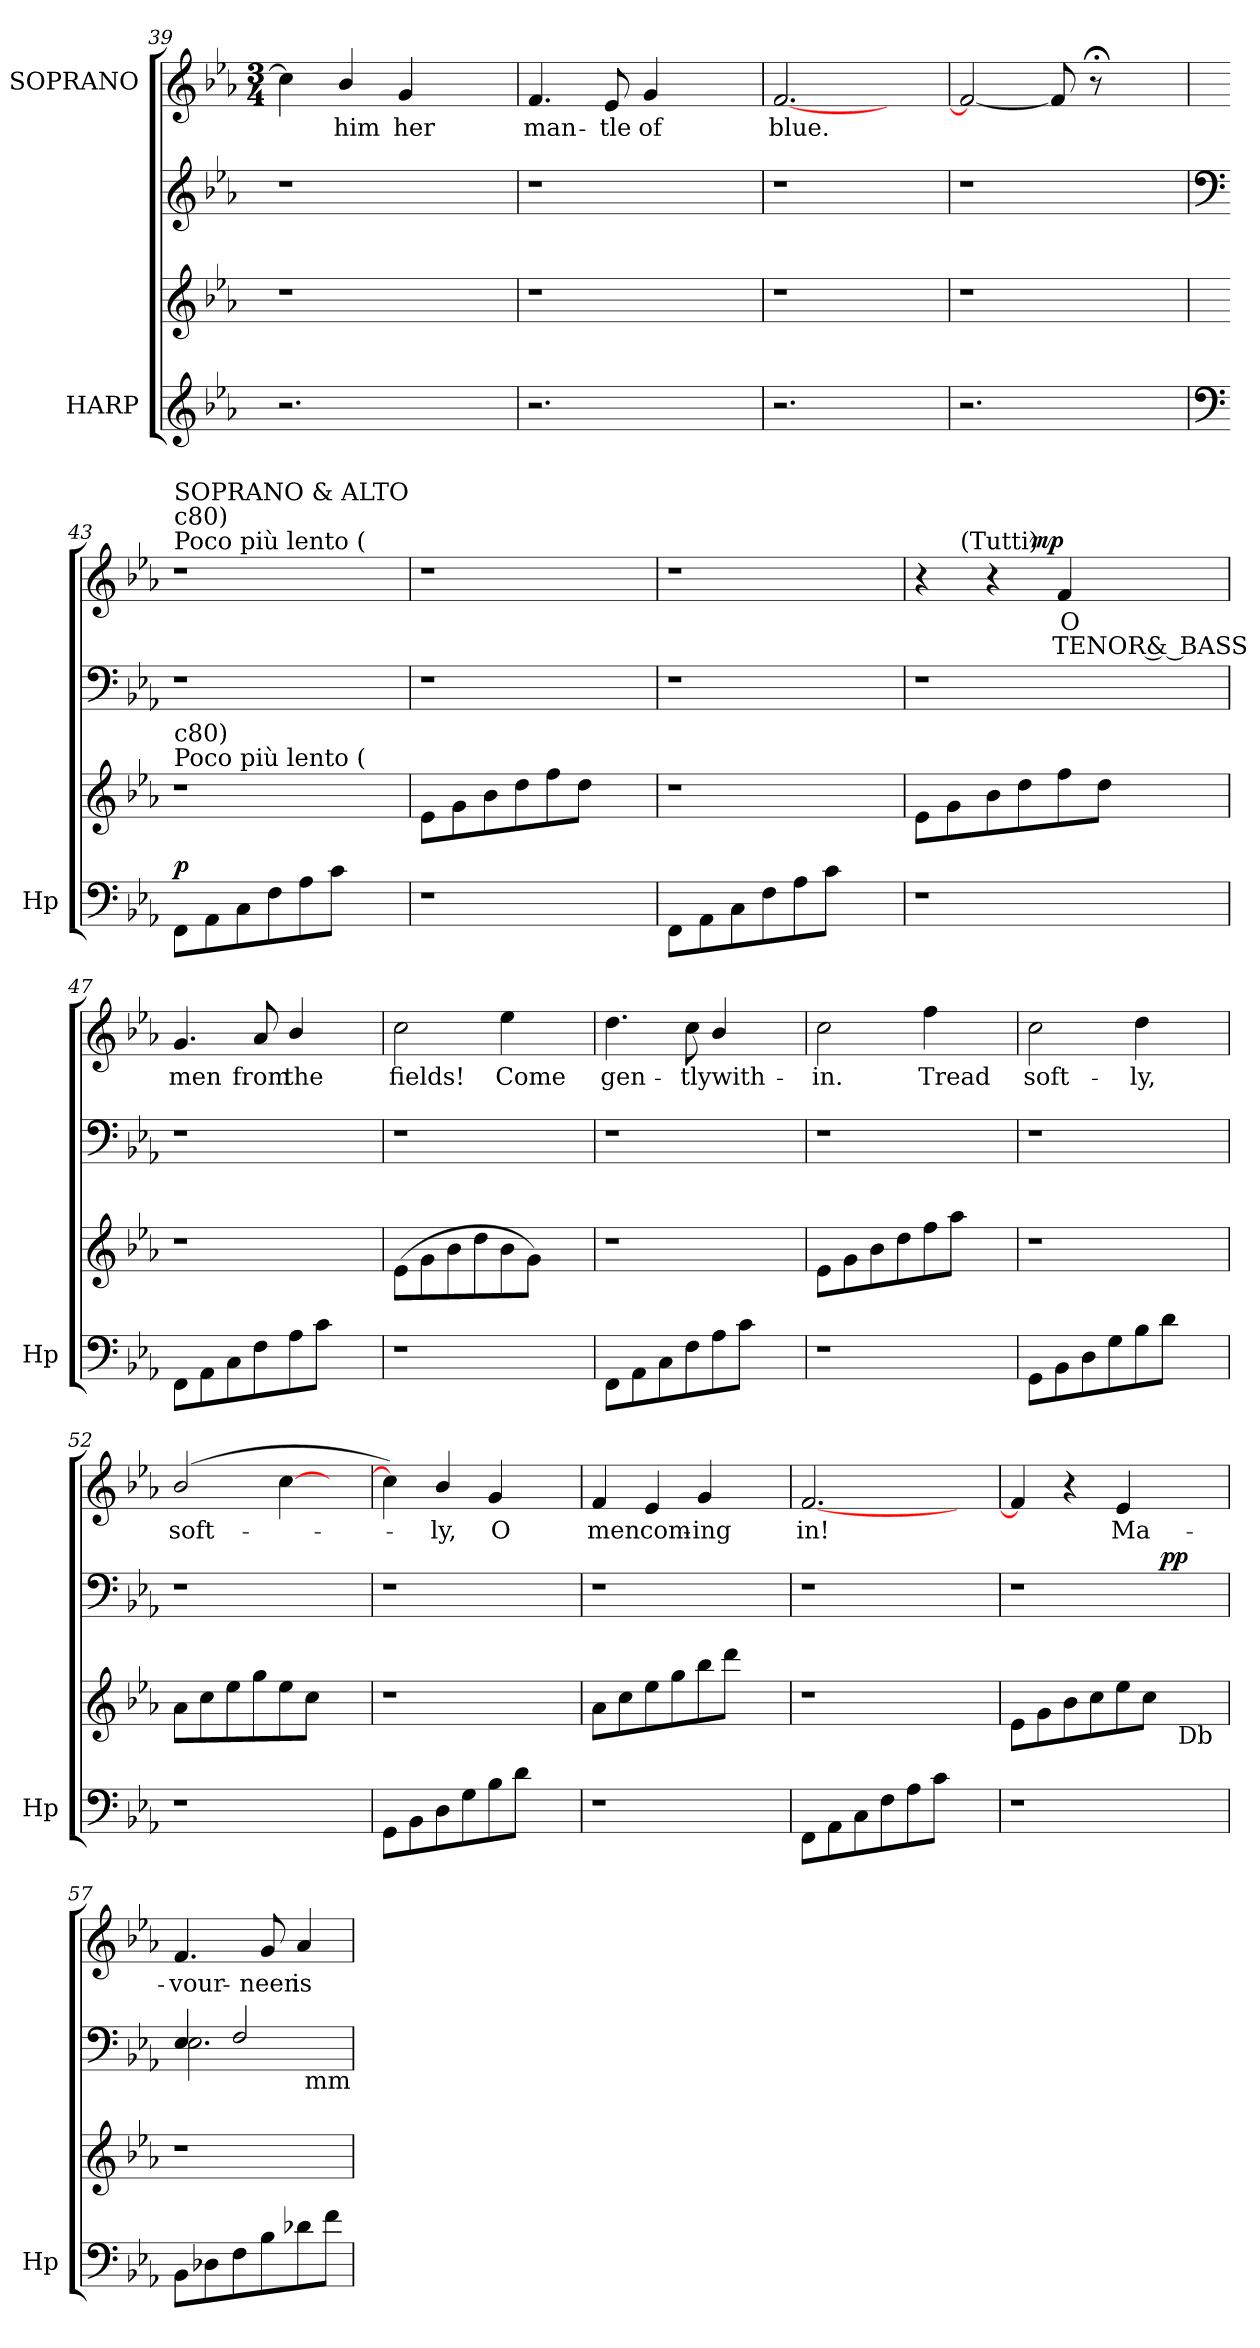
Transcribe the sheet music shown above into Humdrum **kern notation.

**kern	**kern	**dynam	**kern	**dynam	**kern	**text	**text	**dynam
*part3	*part3	*part3	*part2	*part2	*part1	*part1	*part1	*part1
*staff4	*staff3	*staff3/4	*staff2	*staff2	*staff1	*staff1	*staff1	*staff1
*I"HARP	*	*	*	*	*I"SOPRANO	*	*	*
*I'Hp	*	*	*	*	*	*	*	*
*clefG2	*clefG2	*	*clefG2	*	*clefG2	*	*	*
*k[b-e-a-]	*k[b-e-a-]	*	*k[b-e-a-]	*	*k[b-e-a-]	*	*	*
*E-:	*E-:	*	*E-:	*	*E-:	*	*	*
*	*	*	*	*	*M3/4	*	*	*
=39	=39	=39	=39	=39	=39	=39	=39	=39
2.r	1r	.	1r	.	4cc\]	.	.	.
!	!	!	!	!	!	!LO:LY:b	!	!
.	.	.	.	.	4b-/	him	.	.
!	!	!	!	!	!	!LO:LY:b	!	!
.	.	.	.	.	4g/	her	.	.
4ryy	.	.	.	.	4ryy	.	.	.
=40	=40	=40	=40	=40	=40	=40	=40	=40
!	!	!	!	!	!	!LO:LY:b	!	!
2.r	1r	.	1r	.	4.f/	man-	.	.
!	!	!	!	!	!	!LO:LY:b	!	!
.	.	.	.	.	8e-/	-tle	.	.
!	!	!	!	!	!	!LO:LY:b	!	!
.	.	.	.	.	4g/	of	.	.
4ryy	.	.	.	.	4ryy	.	.	.
=41	=41	=41	=41	=41	=41	=41	=41	=41
!	!	!	!	!	!	!LO:LY:b	!	!
2.r	1r	.	1r	.	[<2.f/	blue.	.	.
4ryy	.	.	.	.	4ryy	.	.	.
=42	=42	=42	=42	=42	=42	=42	=42	=42
2.r	1r	.	1r	.	2f/_	.	.	.
.	.	.	.	.	8f/]	.	.	.
.	.	.	.	.	8r;<	.	.	.
4ryy	.	.	.	.	4ryy	.	.	.
!!LO:LB:g=z
=43	=43	=43	=43	=43	=43	=43	=43	=43
*clefF4	*	*	*clefF4	*	*	*	*	*
*	*MM120	*	*	*	*MM120	*	*	*
!	!	!	!	!	!LO:TX:a:t=Poco più lento (	!	!	!
!	!	!	!	!	!LO:TX:a:t=c80)	!	!	!
!	!	!	!	!	!LO:TX:a:t=SOPRANO & ALTO	!	!	!
!	!LO:TX:a:t=Poco più lento (	!	!	!	!	!	!	!
!	!LO:TX:a:t=c80)	!	!	!	!	!	!	!
!	!LO:N:vis=1	!LO:DY:a=2	!LO:N:vis=1	!	!LO:N:vis=1	!	!	!
(>8FF\L	2.r	p	1r	.	2.r	.	.	.
8AA-\	.	.	.	.	.	.	.	.
8C\	.	.	.	.	.	.	.	.
8F\	.	.	.	.	.	.	.	.
8A-\	.	.	.	.	.	.	.	.
8c\J	.	.	.	.	.	.	.	.
4ryy	4ryy	.	.	.	4ryy	.	.	.
=44	=44	=44	=44	=44	=44	=44	=44	=44
!	!	!	!LO:N:vis=1	!	!LO:N:vis=1	!	!	!
1r	8e-\L	.	1r	.	2.r	.	.	.
.	8g\	.	.	.	.	.	.	.
.	8b-\	.	.	.	.	.	.	.
.	8dd\	.	.	.	.	.	.	.
.	8ff\	.	.	.	.	.	.	.
.	8dd\J)	.	.	.	.	.	.	.
.	4ryy	.	.	.	4ryy	.	.	.
=45	=45	=45	=45	=45	=45	=45	=45	=45
!	!LO:N:vis=1	!	!LO:N:vis=1	!	!LO:N:vis=1	!	!	!
(>8FF\L	2.r	.	1r	.	2.r	.	.	.
8AA-\	.	.	.	.	.	.	.	.
8C\	.	.	.	.	.	.	.	.
8F\	.	.	.	.	.	.	.	.
8A-\	.	.	.	.	.	.	.	.
8c\J	.	.	.	.	.	.	.	.
4ryy	4ryy	.	.	.	4ryy	.	.	.
=46	=46	=46	=46	=46	=46	=46	=46	=46
!	!	!	!LO:N:vis=1	!	!	!	!	!
*	*	*	*	*	*^	*	*	*
*	*	*	*	*	*	*^	*	*	*
1r	8e-\L	.	1r	.	4r	4ryy	8ryy	.	.	.
.	8g\	.	.	.	.	.	32ryy	.	.	.
!	!	!	!	!	!	!	!LO:TX:a:t=(Tutti)	!	!	!
.	.	.	.	.	.	.	2ryy	.	.	.
.	8b-\	.	.	.	4r	8ryy	.	.	.	.
.	8dd\	.	.	.	.	32ryy	.	.	.	.
!	!	!	!	!	!	!	!	!	!	!LO:DY:a
.	.	.	.	.	.	2ryy	.	.	.	mp
!	!	!	!	!	!	!	!	!LO:LY:b	!LO:LY:b	!
.	8ff\	.	.	.	4f/	.	.	O	TENOR & BASS	.
.	8dd\J)	.	.	.	.	.	.	.	.	.
.	.	.	.	.	.	.	4ryy	.	.	.
.	4ryy	.	.	.	4ryy	.	.	.	.	.
.	.	.	.	.	.	16.ryy	16.ryy	.	.	.
=47	=47	=47	=47	=47	=47	=47	=47	=47	=47	=47
!	!LO:N:vis=1	!	!LO:N:vis=1	!	!	!	!	!LO:LY:b	!	!
*	*	*	*	*	*v	*v	*v	*	*	*
8FF\L	2.r	.	1r	.	4.g/	men	.	.
8AA-\	.	.	.	.	.	.	.	.
8C\	.	.	.	.	.	.	.	.
!	!	!	!	!	!	!LO:LY:b	!	!
8F\	.	.	.	.	8a-/	from	.	.
!	!	!	!	!	!	!LO:LY:b	!	!
8A-\	.	.	.	.	4b-/	the	.	.
8c\J	.	.	.	.	.	.	.	.
4ryy	4ryy	.	.	.	4ryy	.	.	.
!!LO:PB:g=z
=48	=48	=48	=48	=48	=48	=48	=48	=48
!	!	!	!LO:N:vis=1	!	!	!LO:LY:b	!	!
1r	(>8e-\L	.	1r	.	2cc\	fields!	.	.
.	8g\	.	.	.	.	.	.	.
.	8b-\	.	.	.	.	.	.	.
.	8dd\	.	.	.	.	.	.	.
!	!	!	!	!	!	!LO:LY:b	!	!
.	8b-\	.	.	.	4ee-\	Come	.	.
.	8g\J)	.	.	.	.	.	.	.
.	4ryy	.	.	.	4ryy	.	.	.
=49	=49	=49	=49	=49	=49	=49	=49	=49
!	!LO:N:vis=1	!	!LO:N:vis=1	!	!	!LO:LY:b	!	!
(>8FF\L	2.r	.	1r	.	4.dd\	gen-	.	.
8AA-\	.	.	.	.	.	.	.	.
8C\	.	.	.	.	.	.	.	.
!	!	!	!	!	!	!LO:LY:b	!	!
8F\	.	.	.	.	8cc\	-tlywith-	.	.
8A-\	.	.	.	.	4b-/	.	.	.
8c\J	.	.	.	.	.	.	.	.
4ryy	4ryy	.	.	.	4ryy	.	.	.
=50	=50	=50	=50	=50	=50	=50	=50	=50
!	!	!	!LO:N:vis=1	!	!	!LO:LY:b	!	!
1r	8e-\L	.	1r	.	2cc\	-in.	.	.
.	8g\	.	.	.	.	.	.	.
.	8b-\	.	.	.	.	.	.	.
.	8dd\	.	.	.	.	.	.	.
!	!	!	!	!	!	!LO:LY:b	!	!
.	8ff\	.	.	.	4ff\	Tread	.	.
.	8aa-\J)	.	.	.	.	.	.	.
.	4ryy	.	.	.	4ryy	.	.	.
=51	=51	=51	=51	=51	=51	=51	=51	=51
!	!LO:N:vis=1	!	!LO:N:vis=1	!	!	!LO:LY:b	!	!
(>8GG\L	2.r	.	1r	.	2cc\	soft-	.	.
8BB-\	.	.	.	.	.	.	.	.
8D\	.	.	.	.	.	.	.	.
8G\	.	.	.	.	.	.	.	.
!	!	!	!	!	!	!LO:LY:b	!	!
8B-\	.	.	.	.	4dd\	-ly,	.	.
8d\J	.	.	.	.	.	.	.	.
4ryy	4ryy	.	.	.	4ryy	.	.	.
=52	=52	=52	=52	=52	=52	=52	=52	=52
!	!	!	!LO:N:vis=1	!	!	!LO:LY:b	!	!
1r	8a-\L	.	1r	.	(2b-/	soft-	.	.
.	8cc\	.	.	.	.	.	.	.
.	8ee-\	.	.	.	.	.	.	.
.	8gg\	.	.	.	.	.	.	.
.	8ee-\	.	.	.	[<4cc\	.	.	.
.	8cc\J)	.	.	.	.	.	.	.
.	4ryy	.	.	.	4ryy	.	.	.
!!LO:LB:g=z
=53	=53	=53	=53	=53	=53	=53	=53	=53
!	!LO:N:vis=1	!	!LO:N:vis=1	!	!	!	!	!
(>8GG\L	2.r	.	1r	.	4cc\])	.	.	.
8BB-\	.	.	.	.	.	.	.	.
!	!	!	!	!	!	!LO:LY:b	!	!
8D\	.	.	.	.	4b-/	-ly,	.	.
8G\	.	.	.	.	.	.	.	.
!	!	!	!	!	!	!LO:LY:b	!	!
8B-\	.	.	.	.	4g/	O	.	.
8d\J	.	.	.	.	.	.	.	.
4ryy	4ryy	.	.	.	4ryy	.	.	.
=54	=54	=54	=54	=54	=54	=54	=54	=54
!	!	!	!LO:N:vis=1	!	!	!LO:LY:b	!	!
1r	8a-\L	.	1r	.	4f/	men	.	.
.	8cc\	.	.	.	.	.	.	.
!	!	!	!	!	!	!LO:LY:b	!	!
.	8ee-\	.	.	.	4e-/	com-	.	.
.	8gg\	.	.	.	.	.	.	.
!	!	!	!	!	!	!LO:LY:b	!	!
.	8bb-\	.	.	.	4g/	-ing	.	.
.	8ddd\J)	.	.	.	.	.	.	.
.	4ryy	.	.	.	4ryy	.	.	.
=55	=55	=55	=55	=55	=55	=55	=55	=55
!	!LO:N:vis=1	!	!LO:N:vis=1	!	!	!LO:LY:b	!	!
(>8FF\L	2.r	.	1r	.	[<2.f/	in!	.	.
8AA-\	.	.	.	.	.	.	.	.
8C\	.	.	.	.	.	.	.	.
8F\	.	.	.	.	.	.	.	.
8A-\	.	.	.	.	.	.	.	.
8c\J	.	.	.	.	.	.	.	.
4ryy	4ryy	.	.	.	4ryy	.	.	.
=56	=56	=56	=56	=56	=56	=56	=56	=56
!	!	!	!LO:N:vis=1	!	!	!	!	!
*	*	*	*^	*	*	*	*	*
1r	8e-\L	.	1r	2ryy	.	4f/]	.	.	.
.	8g\	.	.	.	.	.	.	.	.
.	8b-\	.	.	.	.	4r	.	.	.
.	8cc\	.	.	.	.	.	.	.	.
!	!	!	!	!	!	!	!LO:LY:b	!	!
.	8ee-\	.	.	8.ryy	.	4e-/	Ma-	.	.
.	8cc\J)	.	.	.	.	.	.	.	.
!	!	!	!	!	!LO:DY:a	!	!	!	!
.	.	.	.	4ryy	pp	.	.	.	.
!	!LO:TX:b:t=Db	!	!	!	!	!	!	!	!
.	4ryy	.	.	.	.	4ryy	.	.	.
.	.	.	.	16ryy	.	.	.	.	.
=57	=57	=57	=57	=57	=57	=57	=57	=57	=57
!	!LO:N:vis=1	!	!	!	!	!	!LO:LY:b	!	!
8BB-\L	2.r	.	4E-/	2.E-\	.	4.f/	-vour-	.	.
8D-X\	.	.	.	.	.	.	.	.	.
8F\	.	.	2F/	.	.	.	.	.	.
!	!	!	!	!	!	!	!LO:LY:b	!	!
8B-\	.	.	.	.	.	8g/	-neen	.	.
!	!	!	!	!	!	!	!LO:LY:b	!	!
8d-X\	.	.	.	.	.	4a-/	is	.	.
8f\J	.	.	.	.	.	.	.	.	.
*	*	*	*v	*v	*	*	*	*	*
!	!	!	!LO:TX:b:t=mm	!	!	!	!	!
=	=	=	=	=	=	=	=	=
*-	*-	*-	*-	*-	*-	*-	*-	*-
